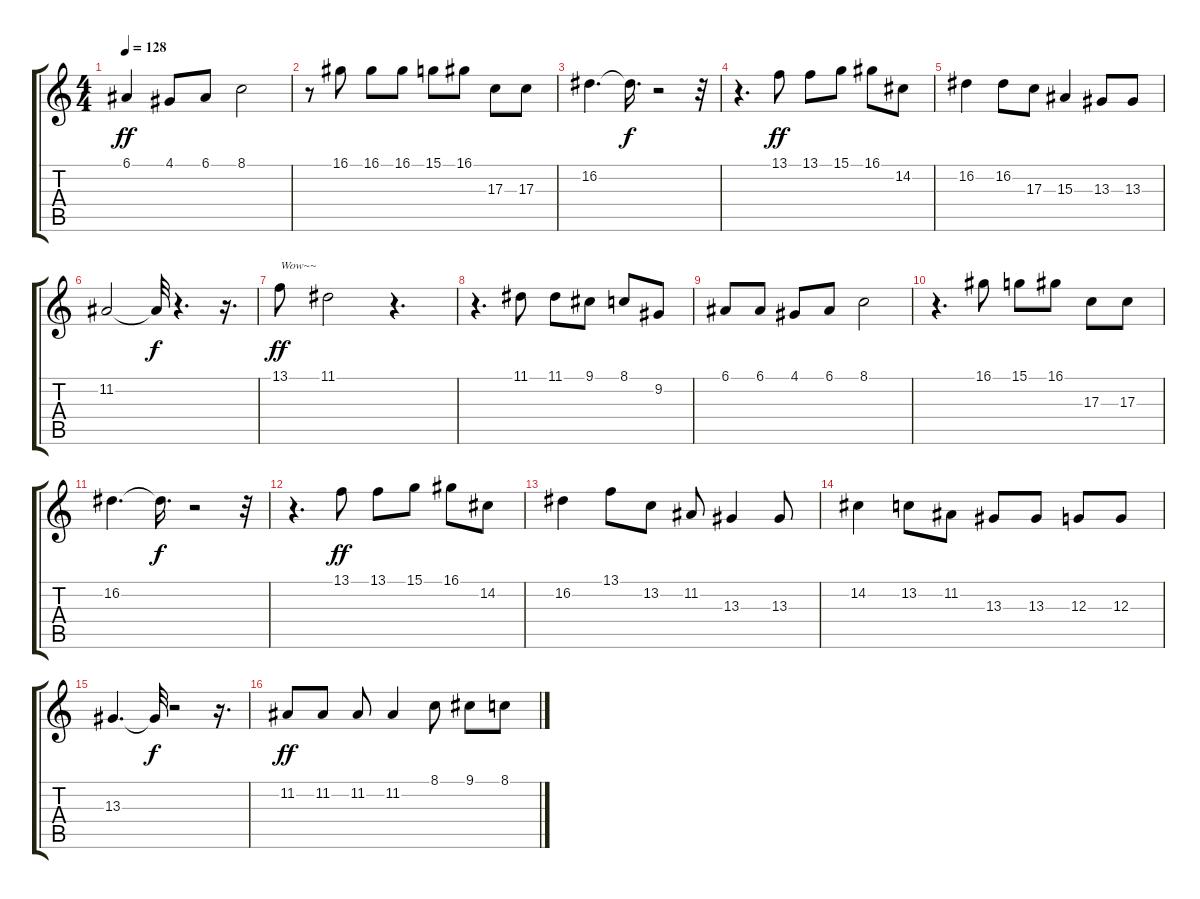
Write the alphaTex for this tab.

\track "" {instrument flute}
\staff {score tabs}
\tuning (E4 B3 G3 D3 A2 E2) {hide}
\ts (4 4)
\tempo 128
\clef g2
\ks c
6.1.4{txt "" dy ff} 4.1.8{txt ""} 6.1.8{txt ""} 8.1.2{txt ""} |
r.8 16.1.8{txt ""} 16.1.8 16.1.8 15.1.8{txt ""} 16.1.8{txt ""} 17.3.8{txt ""} 17.3.8 |
16.2.4{d txt ""} 16.2{t}.16{d dy f} r.2 r.32 |
r.4{d} 13.1.8{txt "" dy ff} 13.1.8 15.1.8{txt ""} 16.1.8{txt ""} 14.2.8{txt ""} |
16.2.4{txt ""} 16.2.8 17.3.8{txt ""} 15.3.4{txt ""} 13.3.8{txt ""} 13.3.8 |
11.2.2{txt ""} 11.2{t}.32{dy f} r.4{d} r.16{d} |
13.1.8{txt "Wow~~" dy ff} 11.1.2 r.4{d} |
r.4{d} 11.1.8{txt ""} 11.1.8 9.1.8{txt ""} 8.1.8 9.2.8{txt ""} |
6.1.8{txt ""} 6.1.8{txt ""} 4.1.8{txt ""} 6.1.8{txt ""} 8.1.2{txt ""} |
r.4{d} 16.1.8{txt ""} 15.1.8{txt ""} 16.1.8{txt ""} 17.3.8{txt ""} 17.3.8 |
16.2.4{d txt ""} 16.2{t}.16{d dy f} r.2 r.32 |
r.4{d} 13.1.8{txt "" dy ff} 13.1.8 15.1.8{txt ""} 16.1.8{txt ""} 14.2.8{txt ""} |
16.2.4{txt ""} 13.1.8{txt ""} 13.2.8 11.2.8 13.3.4{txt ""} 13.3.8{txt ""} |
14.2.4{txt ""} 13.2.8{txt ""} 11.2.8 13.3.8{txt ""} 13.3.8{txt ""} 12.3.8{txt ""} 12.3.8 |
13.3.4{d txt ""} 13.3{t}.32{dy f} r.2 r.16{d} |
11.2.8{txt "" dy ff} 11.2.8{txt ""} 11.2.8{txt ""} 11.2.4{txt ""} 8.1.8{txt ""} 9.1.8{txt ""} 8.1.8{txt ""}
